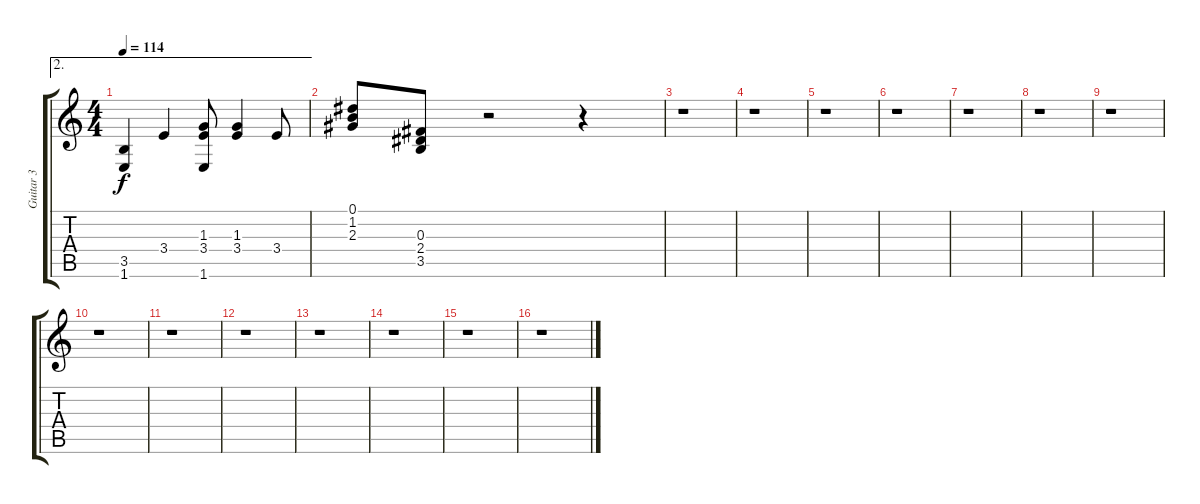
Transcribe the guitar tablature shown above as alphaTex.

\track ("Guitar 3" "Guitar 3") {instrument electricguitarclean}
\staff {score tabs}
\tuning (Eb4 Bb3 Gb3 Db3 Ab2 Eb2) {hide}
\ae 2
\ts (4 4)
\tempo 114
\clef g2
\ks c
(3.5 1.6).4{dy f} 3.4.4 (1.3 3.4 1.6).8 (1.3 3.4).4 3.4.8 |
(0.1 1.2 2.3).8 (0.3 2.4 3.5).8 r.2 r.4 |
r.1 |
r.1 |
r.1 |
r.1 |
r.1 |
r.1 |
r.1 |
r.1 |
r.1 |
r.1 |
r.1 |
r.1 |
r.1 |
r.1
